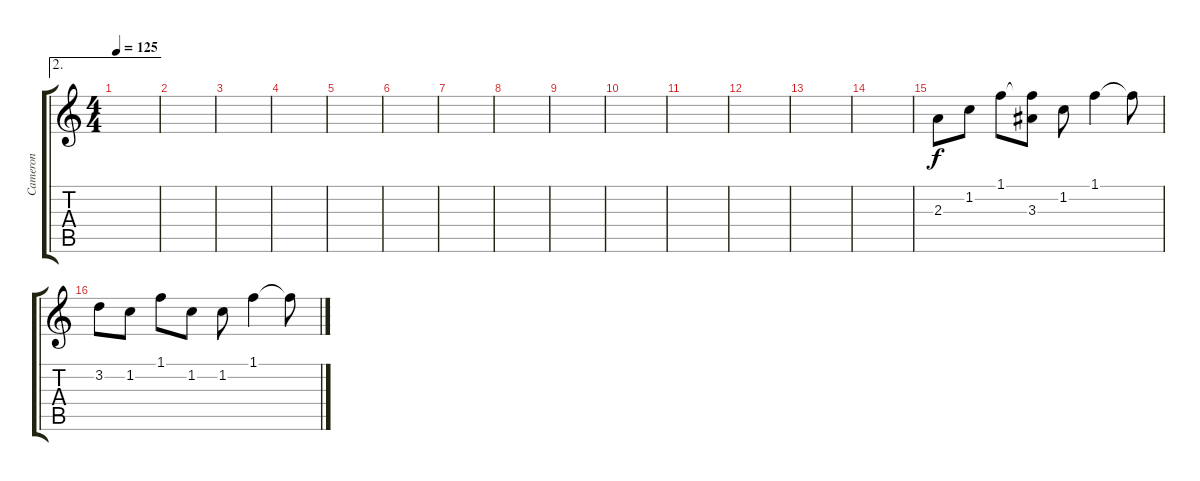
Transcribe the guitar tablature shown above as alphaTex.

\track ("Cameron" "Cameron") {instrument distortionguitar}
\staff {score tabs}
\tuning (E4 B3 G3 D3 A2 D2) {hide}
\ae 2
\ts (4 4)
\tempo 125
\clef g2
\ks c
|
|
|
|
|
|
|
|
|
|
|
|
|
|
2.3.8{volume 16} 1.2.8 1.1.8 (1.1{t} 3.3).8 1.2.8 1.1.4 1.1{t}.8 |
3.2.8 1.2.8 1.1.8 1.2.8 1.2.8 1.1.4 1.1{t}.8
